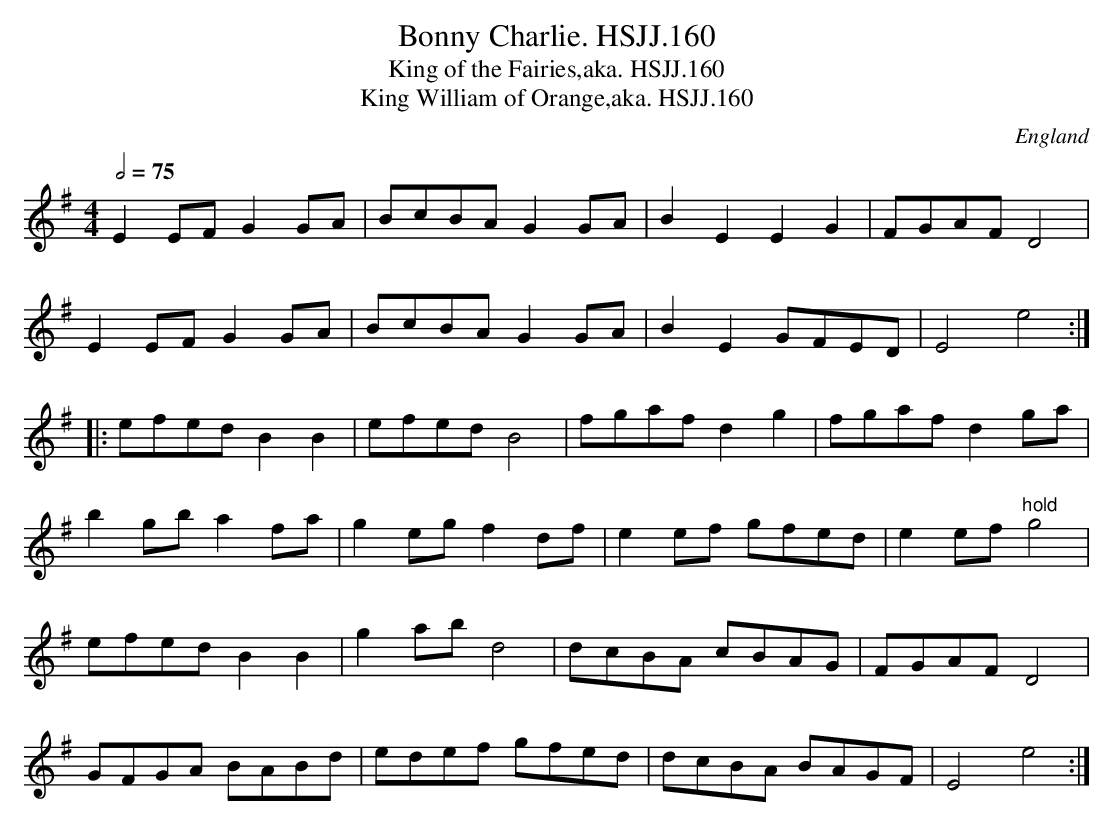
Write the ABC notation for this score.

X:1
T:Bonny Charlie. HSJJ.160
T:King of the Fairies,aka. HSJJ.160
T:King William of Orange,aka. HSJJ.160
M:4/4
L:1/8
Q:1/2=75
O:England
K:G
E2EFG2GA|BcBAG2GA|B2E2E2G2|FGAFD4|
E2EFG2GA|BcBAG2GA|B2E2GFED|E4e4:|
|:efedB2B2|efedB4|fgafd2g2|fgafd2ga|
b2gba2fa|g2egf2df|e2ef gfed|e2ef"hold"g4|
efedB2B2|g2abd4|dcBA cBAG|FGAFD4|
GFGA BABd|edef gfed|dcBA BAGF|E4e4:|
